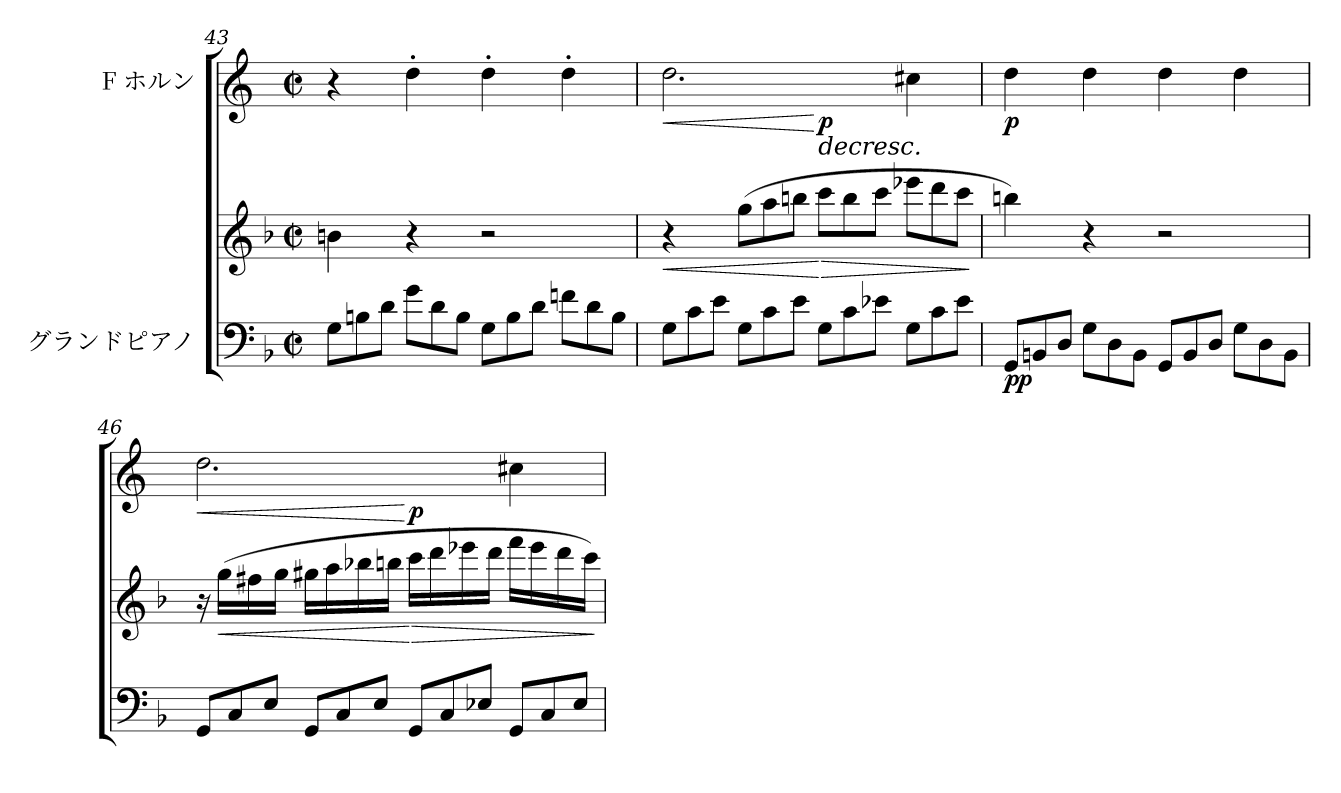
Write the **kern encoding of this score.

**kern	**kern	**dynam	**kern	**dynam
*part2	*part2	*part2	*part1	*part1
*staff3	*staff2	*staff2/3	*staff1	*staff1
*I"グランドピアノ	*	*	*I"F ホルン	*
*clefF4	*clefG2	*	*clefG2	*
*	*	*	*ITrd4c7	*
*k[b-]	*k[b-]	*	*k[b-]	*
*M2/2	*M2/2	*	*M2/2	*
*met(c|)	*met(c|)	*	*met(c|)	*
*Xtuplet	*	*	*	*
=43	=43	=43	=43	=43
12G\L	4bn\	.	4r	.
12Bn\	.	.	.	.
12d\J	.	.	.	.
12g\L	4r	.	4g'\	.
12d\	.	.	.	.
12B\J	.	.	.	.
12G\L	2r	.	4g'\	.
12B\	.	.	.	.
12d\J	.	.	.	.
12fn\L	.	.	4g'\	.
12d\	.	.	.	.
12B\J	.	.	.	.
!!LO:LB:g=z
=44	=44	=44	=44	=44
!	!	!LO:HP:b	!	!LO:HP:b
*	*	*	*^	*
12G\L	4r	<	2.g\	[2g\yy	<
12c\	.	.	.	.	.
12e\J	.	.	.	.	.
*	*Xtuplet	*	*	*	*
12G\L	(>12gg\L	.	.	.	.
12c\	12aa\	.	.	.	.
12e\J	12bbn\J	.	.	.	.
!	!	!LO:HP:n=1:b	!	!	!LO:HP:n=1:b
!	!	!	!	!	!LO:DY:n=1:b
12G\L	12ccc\L	[ >	.	4g\yy]	[ > p
12c\	12bb\	.	.	.	.
12e-X\J	12ccc\J	.	.	.	.
12G\L	12eee-X\L	.	4f#X\	4ryy	.
12c\	12ddd\	.	.	.	.
12e-\J	12ccc\J	.	.	.	.
*	*	*	*v	*v	*
.	.	]	.	.
=45	=45	=45	=45	=45
!	!	!LO:DY:b=2	!	!
!	!	!LO:DY:n=1:b	!	!LO:DY:b
12GG/L	4bbn\)	p p	4g\	p
12BBn/	.	.	.	.
12D/J	.	.	.	.
12G\L	4r	.	4g\	.
12D\	.	.	.	.
12BB\J	.	.	.	.
12GG/L	2r	.	4g\	.
12BB/	.	.	.	.
12D/J	.	.	.	.
12G\L	.	.	4g\	.
12D\	.	.	.	.
12BB\J	.	.	.	.
=46	=46	=46	=46	=46
!	!	!	!	!LO:HP:b
*	*	*	*^	*
12GG/L	16r	.	2.g\	[2g\yy	<
!	!	!LO:HP:b	!	!	!
.	(>16gg\LL	<	.	.	.
12C/	.	.	.	.	.
.	16ff#X\	.	.	.	.
12E/J	.	.	.	.	.
.	16gg\JJ	.	.	.	.
12GG/L	16gg#X\LL	.	.	.	.
.	16aa\	.	.	.	.
12C/	.	.	.	.	.
.	16bb-X\	.	.	.	.
12E/J	.	.	.	.	.
.	16bbn\JJ	.	.	.	.
!	!	!LO:HP:n=1:b	!	!	!
!	!	!LO:DY:n=1:b=2	!	!	!
!	!	!LO:DY:n=2:b	!	!	!LO:DY:n=1:b
12GG/L	16ccc\LL	[ > mp mf	.	4g\yy]	[ p
.	16ddd\	.	.	.	.
12C/	.	.	.	.	.
.	16eee-X\	.	.	.	.
12E-X/J	.	.	.	.	.
.	16ddd\JJ	.	.	.	.
12GG/L	16fff\LL	.	4f#X\	4ryy	.
.	16eee-\	.	.	.	.
12C/	.	.	.	.	.
.	16ddd\	.	.	.	.
12E-/J	.	.	.	.	.
.	16ccc\JJ)	.	.	.	.
*	*	*	*v	*v	*
.	.	]	.	]
=	=	=	=	=
*-	*-	*-	*-	*-
